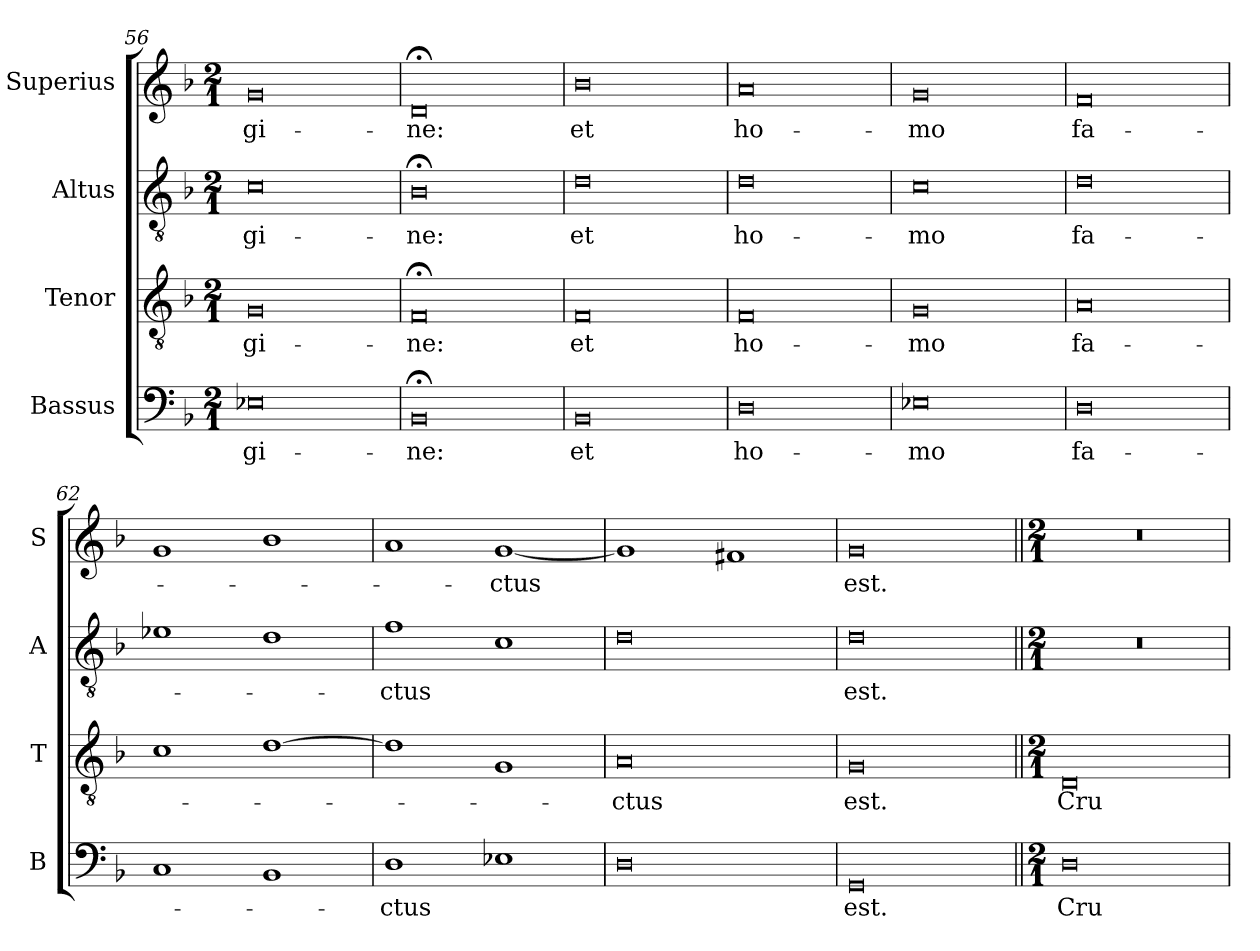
**kern	**text	**kern	**text	**kern	**text	**kern	**text
*part4	*part4	*part3	*part3	*part2	*part2	*part1	*part1
*staff4	*staff4	*staff3	*staff3	*staff2	*staff2	*staff1	*staff1
*I"Bassus	*	*I"Tenor	*	*I"Altus	*	*I"Superius	*
*I'B	*	*I'T	*	*I'A	*	*I'S	*
*clefF4	*	*clefGv2	*	*clefGv2	*	*clefG2	*
*k[b-]	*	*k[b-]	*	*k[b-]	*	*k[b-]	*
*M2/1	*	*M2/1	*	*M2/1	*	*M2/1	*
=56	=56	=56	=56	=56	=56	=56	=56
0E-X	-gi-	0G	-gi-	0c	-gi-	0g	-gi-
=57	=57	=57	=57	=57	=57	=57	=57
0BB-;<	-ne:	0F;<	-ne:	0B-;<	-ne:	0d;<	-ne:
=58	=58	=58	=58	=58	=58	=58	=58
0BB-	et	0F	et	0d	et	0b-	et
=59	=59	=59	=59	=59	=59	=59	=59
0D	ho-	0F	ho-	0d	ho-	0a	ho-
=60	=60	=60	=60	=60	=60	=60	=60
0E-X	-mo	0G	-mo	0c	-mo	0g	-mo
=61	=61	=61	=61	=61	=61	=61	=61
0D	fa-	0A	fa-	0d	fa-	0f	fa-
=62	=62	=62	=62	=62	=62	=62	=62
1C	.	1c	.	1e-X	.	1g	.
1BB-	.	[1d	.	1d	.	1b-	.
=63	=63	=63	=63	=63	=63	=63	=63
1D	-ctus	1d]	.	1f	-ctus	1a	.
1E-X	.	1G	.	1c	.	[1g	-ctus
=64	=64	=64	=64	=64	=64	=64	=64
0D	.	0A	-ctus	0d	.	1g]	.
.	.	.	.	.	.	1f#X	.
=65	=65	=65	=65	=65	=65	=65	=65
0GG	est.	0G	est.	0d	est.	0g	est.
=66||	=66||	=66||	=66||	=66||	=66||	=66||	=66||
*M2/1	*	*M2/1	*	*M2/1	*	*M2/1	*
0D	Cru-	0D	Cru-	0r	.	0r	.
=	=	=	=	=	=	=	=
*-	*-	*-	*-	*-	*-	*-	*-
